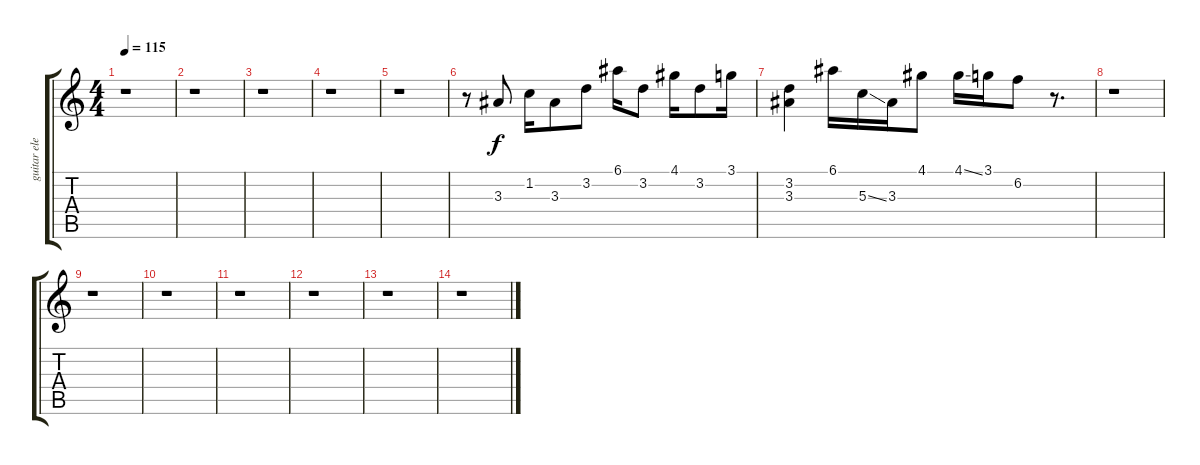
\track ("guitar electrique" "guitar ele") {instrument electricguitarclean}
\staff {score tabs}
\tuning (E4 B3 G3 D3 A2 E2) {hide}
\ts (4 4)
\tempo 115
\clef g2
\ks c
r.1{dy f} |
r.1 |
r.1 |
r.1 |
r.1 |
r.8 3.3.8 1.2.16 3.3.8 3.2.8 6.1.16 3.2.8 4.1.16 3.2.8 3.1.16 |
(3.2 3.3).4 6.1.16 5.3{ss}.16 3.3.16 4.1.8 4.1{ss}.16 3.1.16 6.2.8 r.8{d} |
r.1 |
r.1 |
r.1 |
r.1 |
r.1 |
r.1 |
r.1
